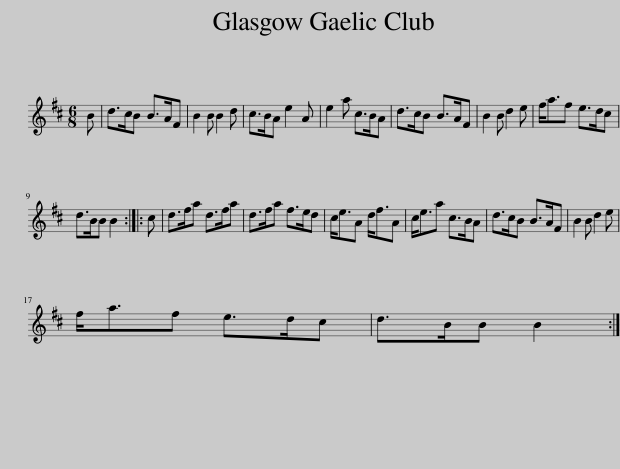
X:1
L:1/8
M:6/8
I:linebreak $
K:Bmin
V:1 treble
V:1
 B | d>cB B>AF | B2 B B2 d | c>BA e2 A | e2 a c>BA | %5
 d>cB B>AF | B2 B d2 e | f<af e>dc |$ d>BB B2 :: c | %10
 d>fa d>fa | d>fa f>ed | c<eA d<fA | c<ea c>BA | d>cB B>AF | %15
 B2 B d2 e |$ f<af e>dc | d>BB B2 :| %18
